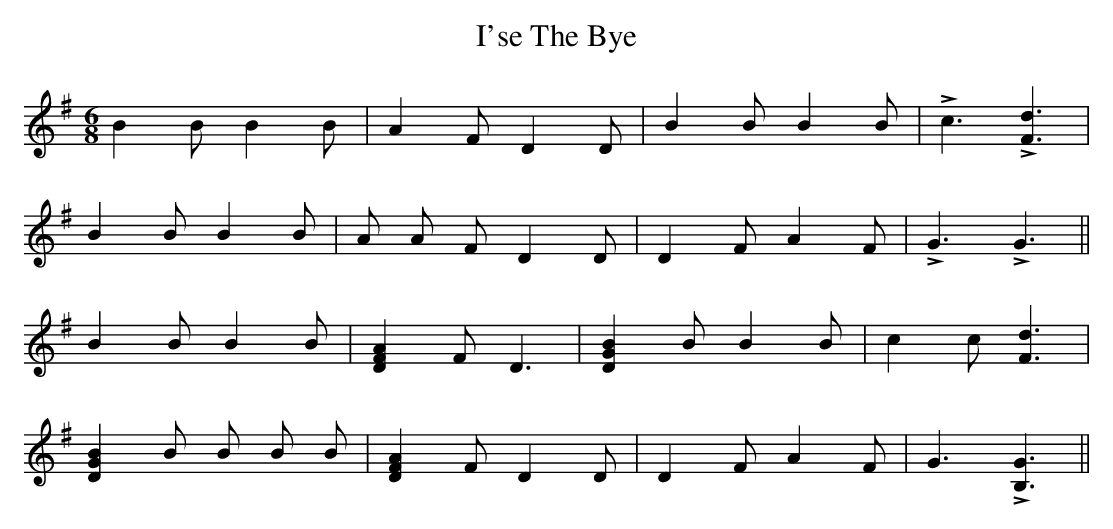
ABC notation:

X:1
T: I'se The Bye
M: 6/8
L: 1/8
K: Gmaj
B2B B2B|A2F D2D|B2B B2B|Lc3 L[d3F3]|
B2B B2B|A A F D2D|D2F A2F|LG3 LG3||
B2B B2B|[A2F2D2]F D3|[B2G2D2] B B2B|c2c [d3F3]|
[B2G2D2]B B B B|[A2F2D2]F D2D|D2F A2F|G3 L[G3B,3]||
